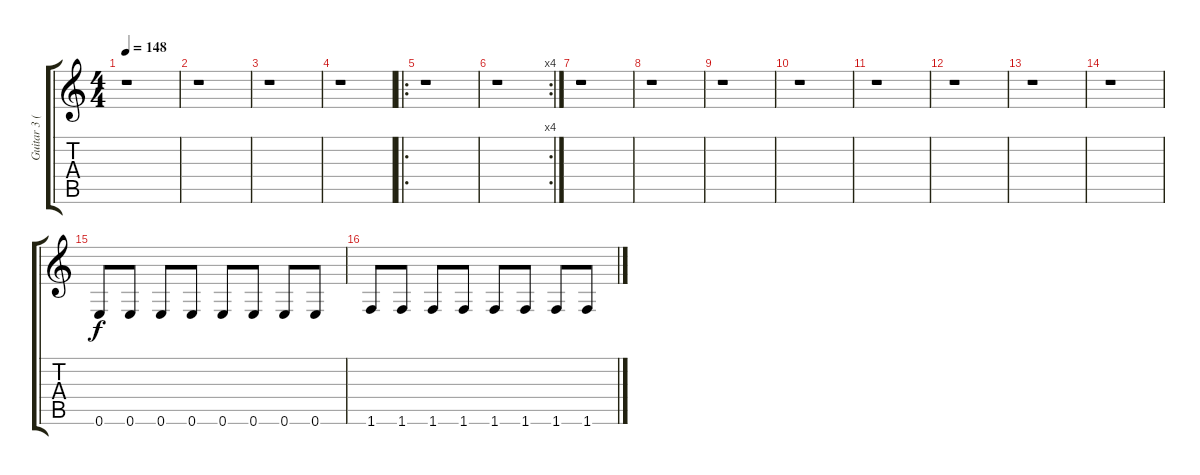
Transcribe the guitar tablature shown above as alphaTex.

\track ("Guitar 3 (Clean)" "Guitar 3 (") {instrument electricguitarclean}
\staff {score tabs}
\tuning (E4 B3 G3 D3 A2 E2) {hide}
\ts (4 4)
\tempo 148
\clef g2
\ks c
r.1{dy f} |
r.1 |
r.1 |
r.1 |
\ro
r.1 |
\rc 4
r.1 |
r.1 |
r.1 |
r.1 |
r.1 |
r.1 |
r.1 |
r.1 |
r.1 |
0.6.8 0.6.8 0.6.8 0.6.8 0.6.8 0.6.8 0.6.8 0.6.8 |
1.6.8 1.6.8 1.6.8 1.6.8 1.6.8 1.6.8 1.6.8 1.6.8
